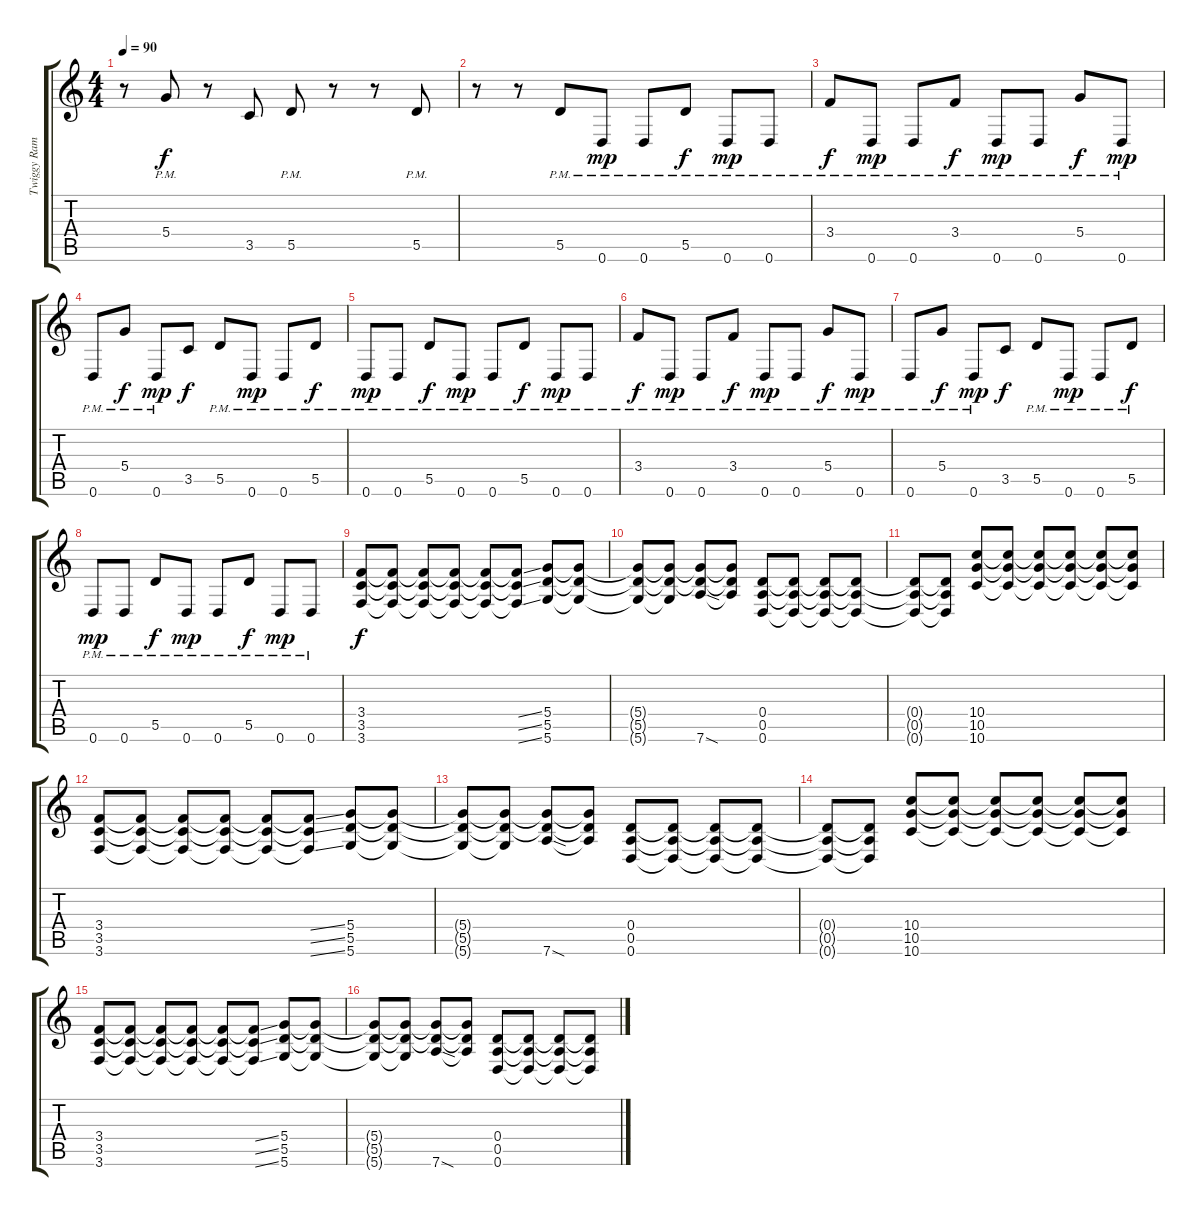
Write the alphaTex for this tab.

\track ("Twiggy Ramirez" "Twiggy Ram") {instrument acousticguitarsteel}
\staff {score tabs}
\tuning (E4 B3 G3 D3 A2 D2) {hide}
\ts (4 4)
\tempo 90
\clef g2
\ks c
r.8{dy f} 5.4{pm}.8 r.8 3.5.8 5.5{pm}.8 r.8 r.8 5.5{pm}.8 |
r.8 r.8 5.5{pm}.8 0.6{pm}.8{dy mp} 0.6{pm}.8 5.5{pm}.8{dy f} 0.6{pm}.8{dy mp} 0.6{pm}.8 |
3.4{pm}.8{dy f} 0.6{pm}.8{dy mp} 0.6{pm}.8 3.4{pm}.8{dy f} 0.6{pm}.8{dy mp} 0.6{pm}.8 5.4{pm}.8{dy f} 0.6{pm}.8{dy mp} |
0.6{pm}.8 5.4{pm}.8{dy f} 0.6{pm}.8{dy mp} 3.5.8{dy f} 5.5{pm}.8 0.6{pm}.8{dy mp} 0.6{pm}.8 5.5{pm}.8{dy f} |
0.6{pm}.8{dy mp} 0.6{pm}.8 5.5{pm}.8{dy f} 0.6{pm}.8{dy mp} 0.6{pm}.8 5.5{pm}.8{dy f} 0.6{pm}.8{dy mp} 0.6{pm}.8 |
3.4{pm}.8{dy f} 0.6{pm}.8{dy mp} 0.6{pm}.8 3.4{pm}.8{dy f} 0.6{pm}.8{dy mp} 0.6{pm}.8 5.4{pm}.8{dy f} 0.6{pm}.8{dy mp} |
0.6{pm}.8 5.4{pm}.8{dy f} 0.6{pm}.8{dy mp} 3.5.8{dy f} 5.5{pm}.8 0.6{pm}.8{dy mp} 0.6{pm}.8 5.5{pm}.8{dy f} |
0.6{pm}.8{dy mp} 0.6{pm}.8 5.5{pm}.8{dy f} 0.6{pm}.8{dy mp} 0.6{pm}.8 5.5{pm}.8{dy f} 0.6{pm}.8{dy mp} 0.6{pm}.8 |
(3.4 3.5 3.6).8{dy f instrument distortionguitar} (3.4{t} 3.5{t} 3.6{t}).8 (3.4{t} 3.5{t} 3.6{t}).8 (3.4{t} 3.5{t} 3.6{t}).8 (3.4{t} 3.5{t} 3.6{t}).8 (3.4{ss t} 3.5{ss t} 3.6{ss t}).8 (5.4 5.5 5.6).8 (5.4{t} 5.5{t} 5.6{t}).8 |
(5.4{t} 5.5{t} 5.6{t}).8 (5.4{t} 5.5{t} 5.6{t}).8 (5.4{t} 5.5{t} 7.6{sod}).8 (5.4{t} 5.5{t} 7.6{t}).8 (0.4 0.5 0.6).8 (0.4{t} 0.5{t} 0.6{t}).8 (0.4{t} 0.5{t} 0.6{t}).8 (0.4{t} 0.5{t} 0.6{t}).8 |
(0.4{t} 0.5{t} 0.6{t}).8 (0.4{t} 0.5{t} 0.6{t}).8 (10.4 10.5 10.6).8 (10.4{t} 10.5{t} 10.6{t}).8 (10.4{t} 10.5{t} 10.6{t}).8 (10.4{t} 10.5{t} 10.6{t}).8 (10.4{t} 10.5{t} 10.6{t}).8 (10.4{t} 10.5{t} 10.6{t}).8 |
(3.4 3.5 3.6).8 (3.4{t} 3.5{t} 3.6{t}).8 (3.4{t} 3.5{t} 3.6{t}).8 (3.4{t} 3.5{t} 3.6{t}).8 (3.4{t} 3.5{t} 3.6{t}).8 (3.4{ss t} 3.5{ss t} 3.6{ss t}).8 (5.4 5.5 5.6).8 (5.4{t} 5.5{t} 5.6{t}).8 |
(5.4{t} 5.5{t} 5.6{t}).8 (5.4{t} 5.5{t} 5.6{t}).8 (5.4{t} 5.5{t} 7.6{sod}).8 (5.4{t} 5.5{t} 7.6{t}).8 (0.4 0.5 0.6).8 (0.4{t} 0.5{t} 0.6{t}).8 (0.4{t} 0.5{t} 0.6{t}).8 (0.4{t} 0.5{t} 0.6{t}).8 |
(0.4{t} 0.5{t} 0.6{t}).8 (0.4{t} 0.5{t} 0.6{t}).8 (10.4 10.5 10.6).8 (10.4{t} 10.5{t} 10.6{t}).8 (10.4{t} 10.5{t} 10.6{t}).8 (10.4{t} 10.5{t} 10.6{t}).8 (10.4{t} 10.5{t} 10.6{t}).8 (10.4{t} 10.5{t} 10.6{t}).8 |
(3.4 3.5 3.6).8{instrument distortionguitar} (3.4{t} 3.5{t} 3.6{t}).8 (3.4{t} 3.5{t} 3.6{t}).8 (3.4{t} 3.5{t} 3.6{t}).8 (3.4{t} 3.5{t} 3.6{t}).8 (3.4{ss t} 3.5{ss t} 3.6{ss t}).8 (5.4 5.5 5.6).8 (5.4{t} 5.5{t} 5.6{t}).8 |
(5.4{t} 5.5{t} 5.6{t}).8 (5.4{t} 5.5{t} 5.6{t}).8 (5.4{t} 5.5{t} 7.6{sod}).8 (5.4{t} 5.5{t} 7.6{t}).8 (0.4 0.5 0.6).8 (0.4{t} 0.5{t} 0.6{t}).8 (0.4{t} 0.5{t} 0.6{t}).8 (0.4{t} 0.5{t} 0.6{t}).8
